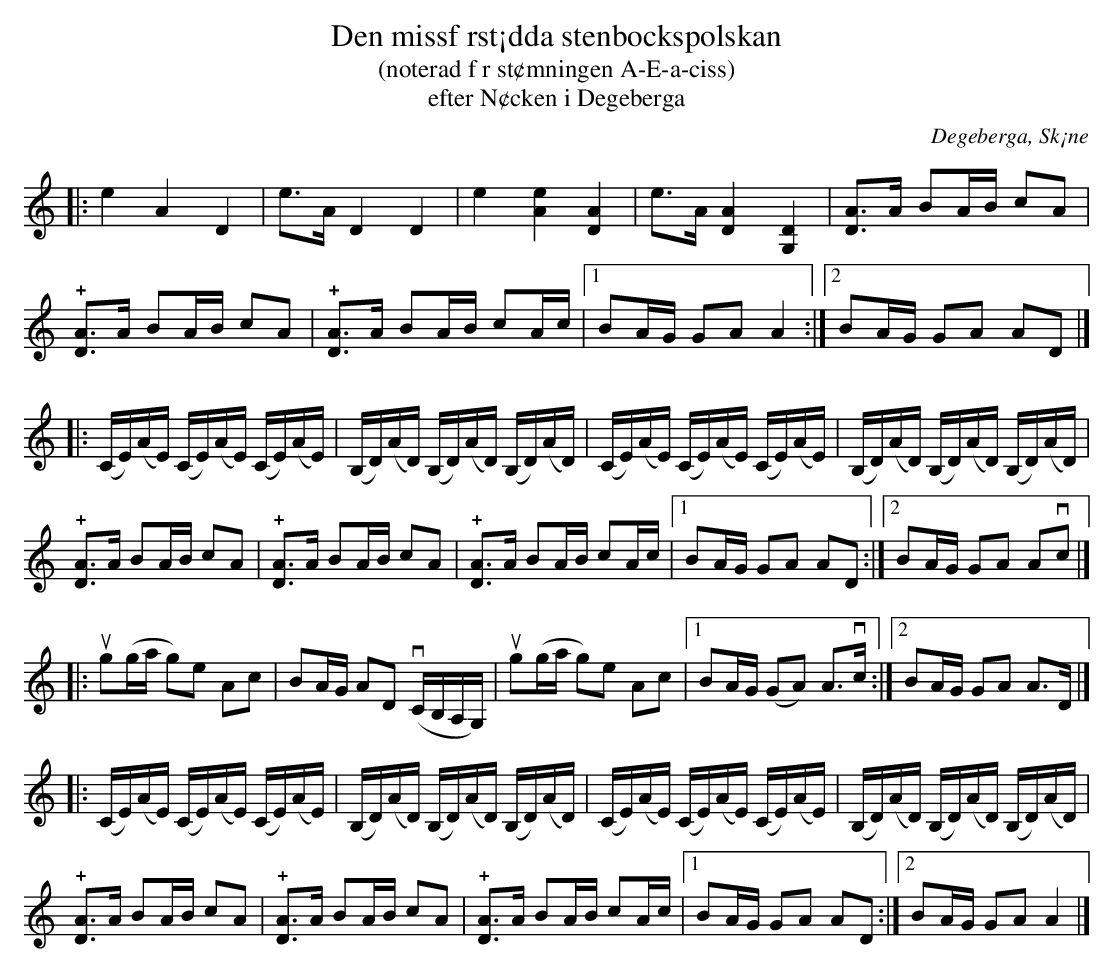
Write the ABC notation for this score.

X:1
T:Den missf rst¡dda stenbockspolskan
T:(noterad f r st¢mningen A-E-a-ciss)
T:efter N¢cken i Degeberga
O:Degeberga, Sk¡ne
U:o=+open+
M:none
K:Am
[L:1/8]|: e2 A2 D2 | e>A D2 D2 | e2 [A2e2] [D2A2] | e>A [DA]2 [G,D]2 |[DA]>A BA/B/ cA |
 !+![DA]>A BA/B/ cA | !+![DA]>A BA/B/ cA/c/ |1 BA/G/ GA A2 :|2 BA/G/ GA AD |]
[L:1/16]|: (CE)(AE) (CE)(AE) (CE)(AE) | (B,D)(AD) (B,D)(AD) (B,D)(AD) | (CE)(AE) (CE)(AE) (CE)(AE) | (B,D)(AD) (B,D)(AD) (B,D)(AD) |
[L:1/8] !+![DA]>A BA/B/ cA | !+![DA]>A BA/B/ cA | !+![DA]>A BA/B/ cA/c/ |1 BA/G/ GA AD :|2 BA/G/ GA Avc |]
[L:1/8] |: ug(g/a/ g)e Ac | BA/G/ AD v(C/B,/A,/G,/) | ug(g/a/ g)e Ac |1 BA/G/ (GA) A>vc :|2 BA/G/ GA A>D |]
[L:1/16]|: (CE)(AE) (CE)(AE) (CE)(AE) | (B,D)(AD) (B,D)(AD) (B,D)(AD) | (CE)(AE) (CE)(AE) (CE)(AE) | (B,D)(AD) (B,D)(AD) (B,D)(AD) |
[L:1/8] !+![DA]>A BA/B/ cA | !+![DA]>A BA/B/ cA | !+![DA]>A BA/B/ cA/c/ |1 BA/G/ GA AD :|2 BA/G/ GA A2 |]
